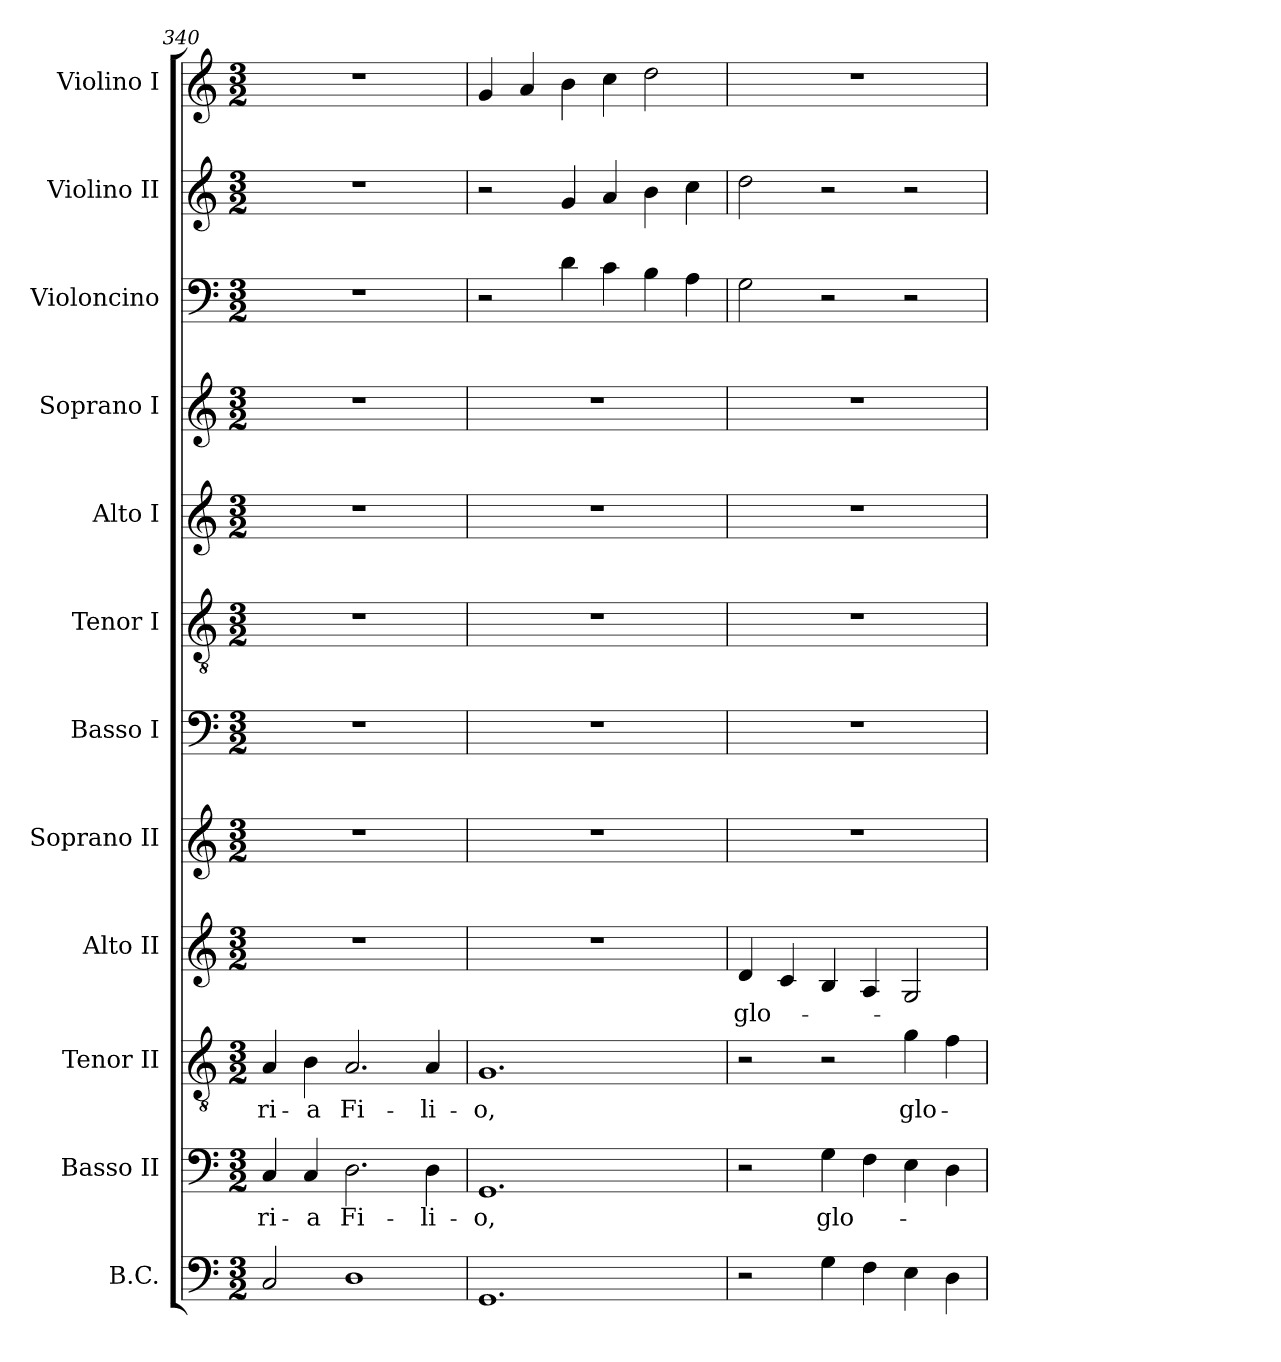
**kern	**kern	**text	**kern	**text	**kern	**text	**kern	**kern	**kern	**kern	**kern	**kern	**kern	**kern
*part12	*part11	*part11	*part10	*part10	*part9	*part9	*part8	*part7	*part6	*part5	*part4	*part3	*part2	*part1
*staff12	*staff11	*staff11	*staff10	*staff10	*staff9	*staff9	*staff8	*staff7	*staff6	*staff5	*staff4	*staff3	*staff2	*staff1
*I"B.C.	*I"Basso II	*	*I"Tenor II	*	*I"Alto II	*	*I"Soprano II	*I"Basso I	*I"Tenor I	*I"Alto I	*I"Soprano I	*I"Violoncino	*I"Violino II	*I"Violino I
*I'BC	*I'B 2	*	*I'T 2	*	*I'A 2	*	*I'S 2	*I'B 1	*I'T 1	*I'A 1	*I'S 1	*I'Vc.	*I'Vln. II	*I'Vln. I
*clefF4	*clefF4	*	*clefGv2	*	*clefG2	*	*clefG2	*clefF4	*clefGv2	*clefG2	*clefG2	*clefF4	*clefG2	*clefG2
*k[]	*k[]	*	*k[]	*	*k[]	*	*k[]	*k[]	*k[]	*k[]	*k[]	*k[]	*k[]	*k[]
*C:	*C:	*	*C:	*	*C:	*	*C:	*C:	*C:	*C:	*C:	*C:	*C:	*C:
*M3/2	*M3/2	*	*M3/2	*	*M3/2	*	*M3/2	*M3/2	*M3/2	*M3/2	*M3/2	*M3/2	*M3/2	*M3/2
=340	=340	=340	=340	=340	=340	=340	=340	=340	=340	=340	=340	=340	=340	=340
!	!	!LO:LY:b	!	!	!	!	!	!	!	!	!	!	!	!
!	!	!	!	!LO:LY:b	!	!	!	!	!	!	!	!	!	!
2C/	4C/	-ri-	4A/	-ri-	1.r	.	1.r	1.r	1.r	1.r	1.r	1.r	1.r	1.r
!	!	!LO:LY:b	!	!	!	!	!	!	!	!	!	!	!	!
!	!	!	!	!LO:LY:b	!	!	!	!	!	!	!	!	!	!
.	4C/	-a	4B\	-a	.	.	.	.	.	.	.	.	.	.
!	!	!LO:LY:b	!	!	!	!	!	!	!	!	!	!	!	!
!	!	!	!	!LO:LY:b	!	!	!	!	!	!	!	!	!	!
1D	2.D\	Fi-	2.A/	Fi-	.	.	.	.	.	.	.	.	.	.
!	!	!LO:LY:b	!	!	!	!	!	!	!	!	!	!	!	!
!	!	!	!	!LO:LY:b	!	!	!	!	!	!	!	!	!	!
.	4D\	-li-	4A/	-li-	.	.	.	.	.	.	.	.	.	.
=341	=341	=341	=341	=341	=341	=341	=341	=341	=341	=341	=341	=341	=341	=341
!	!	!LO:LY:b	!	!	!	!	!	!	!	!	!	!	!	!
!	!	!	!	!LO:LY:b	!	!	!	!	!	!	!	!	!	!
1.GG	1.GG	-o,	1.G	-o,	1.r	.	1.r	1.r	1.r	1.r	1.r	2r	2r	4g/
.	.	.	.	.	.	.	.	.	.	.	.	.	.	4a/
.	.	.	.	.	.	.	.	.	.	.	.	4d\	4g/	4b\
.	.	.	.	.	.	.	.	.	.	.	.	4c\	4a/	4cc\
.	.	.	.	.	.	.	.	.	.	.	.	4B\	4b\	2dd\
.	.	.	.	.	.	.	.	.	.	.	.	4A\	4cc\	.
!!LO:PB:g=z
=342	=342	=342	=342	=342	=342	=342	=342	=342	=342	=342	=342	=342	=342	=342
!	!	!	!	!	!	!LO:LY:b	!	!	!	!	!	!	!	!
2r	2r	.	2r	.	4d/	glo-	1.r	1.r	1.r	1.r	1.r	2G\	2dd\	1.r
.	.	.	.	.	4c/	.	.	.	.	.	.	.	.	.
!	!	!LO:LY:b	!	!	!	!	!	!	!	!	!	!	!	!
4G\	4G\	glo-	2r	.	4B/	.	.	.	.	.	.	2r	2r	.
4F\	4F\	.	.	.	4A/	.	.	.	.	.	.	.	.	.
!	!	!	!	!LO:LY:b	!	!	!	!	!	!	!	!	!	!
4E\	4E\	.	4g\	glo-	2G/	.	.	.	.	.	.	2r	2r	.
4D\	4D\	.	4f\	.	.	.	.	.	.	.	.	.	.	.
=	=	=	=	=	=	=	=	=	=	=	=	=	=	=
*-	*-	*-	*-	*-	*-	*-	*-	*-	*-	*-	*-	*-	*-	*-
